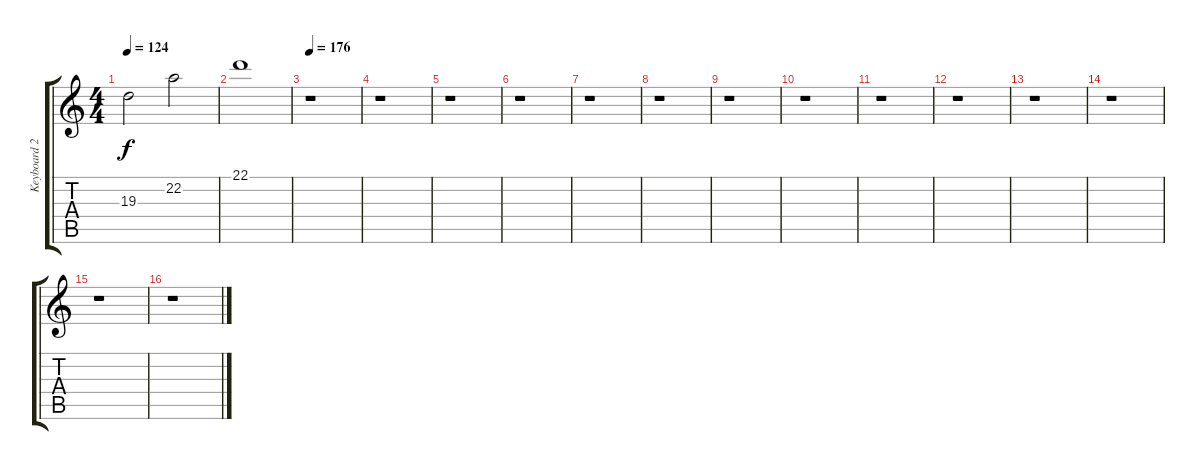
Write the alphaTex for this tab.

\track ("Keyboard 2" "Keyboard 2") {instrument churchorgan}
\staff {score tabs}
\tuning (E4 B3 G3 D3 A2 E2) {hide}
\ts (4 4)
\tempo 124
\clef g2
\ks c
19.3.2{dy f} 22.2.2 |
22.1.1{volume 7} |
\section ("" "")
\tempo 176
r.1 |
r.1 |
r.1 |
r.1 |
r.1 |
r.1 |
r.1 |
r.1 |
r.1 |
r.1 |
\section ("" "")
r.1 |
r.1 |
r.1 |
r.1
